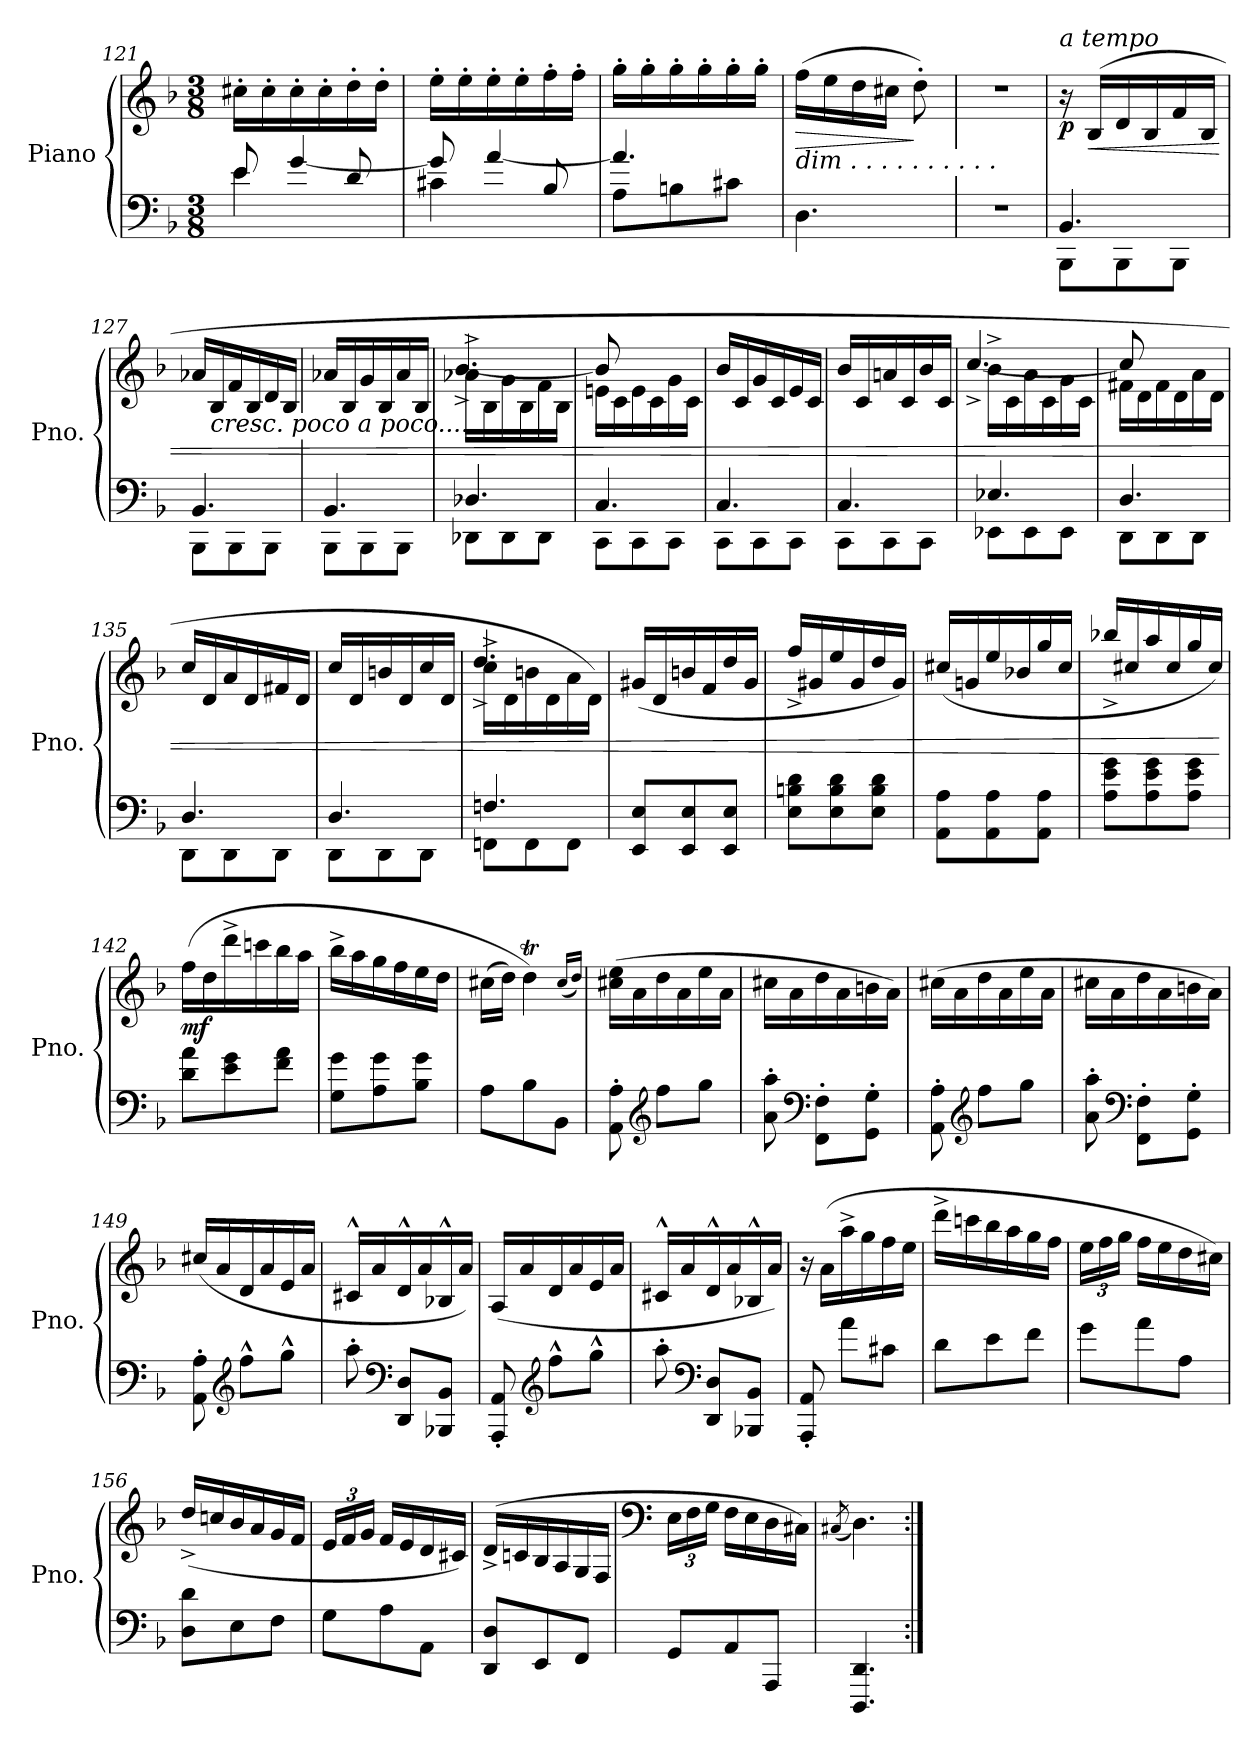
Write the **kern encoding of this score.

**kern	**kern	**dynam
*part1	*part1	*part1
*staff2	*staff1	*staff1/2
*I"Piano	*	*
*I'Pno.	*	*
*clefF4	*clefG2	*
*k[b-]	*k[b-]	*
*M3/8	*M3/8	*
=121	=121	=121
*^	*	*
4e\	8e/	16cc#X'\LL	.
.	.	16cc#'\	.
.	[4g/	16cc#'\	.
.	.	16cc#'\	.
8d/	.	16dd'\	.
.	.	16dd'\JJ	.
=122	=122	=122	=122
4c#X\	8g/]	16ee'\LL	.
.	.	16ee'\	.
.	[4a/	16ee'\	.
.	.	16ee'\	.
8B-/	.	16ff'\	.
.	.	16ff'\JJ	.
!!LO:PB:g=z
=123	=123	=123	=123
8A\L	4.a/]	16gg'\LL	.
.	.	16gg'\	.
8Bn\	.	16gg'\	.
.	.	16gg'\	.
8c#X\J	.	16gg'\	.
.	.	16gg'\JJ	.
*v	*v	*	*
=124	=124	=124
*	*MM135	*
!	!LO:TX:b:i:t=dim . . . . . . . . . .	!
!	!	!LO:HP:b
4.D\	(16ff\LL	>
.	16ee\	.
*	*MM120	*
.	16dd\	.
.	16cc#X\JJ	.
*	*MM113	*
.	8dd'\)	]
=125	=125	=125
4.r	4.r	.
=126	=126	=126
*	*MM150	*
*^	*	*
!	!	!LO:TX:a:i:t=a tempo	!
!	!	!	!LO:DY:b
8BBB-\L	4.BB-/	16r	p
!	!	!	!LO:HP:b
.	.	(16B-/LL	<
8BBB-\	.	16d/	.
.	.	16B-/	.
8BBB-\J	.	16f/	.
.	.	16B-/JJ	.
=127	=127	=127	=127
8BBB-\L	4.BB-/	16a-X/LL	.
!	!	!LO:TX:b:i:t=cresc. poco a poco....	!
.	.	16B-/	.
8BBB-\	.	16f/	.
.	.	16B-/	.
8BBB-\J	.	16d/	.
.	.	16B-/JJ	.
=128	=128	=128	=128
8BBB-\L	4.BB-/	16a-X/LL	.
.	.	16B-/	.
8BBB-\	.	16g/	.
.	.	16B-/	.
8BBB-\J	.	16a-/	.
.	.	16B-/JJ	.
!!LO:LB:g=z
=129	=129	=129	=129
*	*	*^	*
8DD-X\L	4.D-X/	16a-X^\LL	[4.b-^/	.
.	.	16B-\	.	.
8DD-\	.	16g\	.	.
.	.	16B-\	.	.
8DD-\J	.	16f\	.	.
.	.	16B-\JJ	.	.
=130	=130	=130	=130	=130
8CC\L	4.C/	(>16en\LL	8b-/])	.
.	.	16c\	.	.
8CC\	.	16e\	4ryy	.
.	.	16c\	.	.
8CC\J	.	16g\	.	.
.	.	16c\JJ	.	.
*	*	*v	*v	*
=131	=131	=131	=131
8CC\L	4.C/	16b-/LL	.
.	.	16c/	.
8CC\	.	16g/	.
.	.	16c/	.
8CC\J	.	16e/	.
.	.	16c/JJ	.
=132	=132	=132	=132
8CC\L	4.C/	16b-/LL	.
.	.	16c/	.
8CC\	.	16an/	.
.	.	16c/	.
8CC\J	.	16b-/	.
.	.	16c/JJ	.
=133	=133	=133	=133
*	*	*^	*
8EE-X\L	4.E-X/	16b-^\LL	[4.cc^/	.
.	.	16c\	.	.
8EE-\	.	16a\	.	.
.	.	16c\	.	.
8EE-\J	.	16g\	.	.
.	.	16c\JJ	.	.
!!LO:LB:g=z	!!
=134	=134	=134	=134	=134
8DD\L	4.D/	(>16f#X\LL	8cc/])	.
.	.	16d\	.	.
8DD\	.	16f#\	4ryy	.
.	.	16d\	.	.
8DD\J	.	16a\	.	.
.	.	16d\JJ	.	.
*	*	*v	*v	*
=135	=135	=135	=135
8DD\L	4.D/	16cc/LL	.
.	.	16d/	.
8DD\	.	16a/	.
.	.	16d/	.
8DD\J	.	16f#X/	.
.	.	16d/JJ	.
=136	=136	=136	=136
8DD\L	4.D/	16cc/LL	.
.	.	16d/	.
8DD\	.	16bn/	.
.	.	16d/	.
8DD\J	.	16cc/	.
.	.	16d/JJ	.
=137	=137	=137	=137
*	*	*^	*
8FFn\L	4.Fn/	16cc^\LL	4.dd^/	.
.	.	16d\	.	.
8FF\	.	16bn\	.	.
.	.	16d\	.	.
8FF\J	.	16a\	.	.
.	.	16d\JJ)	.	.
*v	*v	*	*	*
*	*v	*v	*
=138	=138	=138
8EE/ 8E/L	(16g#X/LL	.
.	16d/	.
8EE/ 8E/	16bn/	.
.	16f/	.
8EE/ 8E/J	16dd/	.
.	16g#/JJ	.
!!LO:LB:g=z
=139	=139	=139
8E\ 8Bn\ 8d\L	16ff^/LL	.
.	16g#X/	.
8E\ 8B\ 8d\	16ee/	.
.	16g#/	.
8E\ 8B\ 8d\J	16dd/	.
.	16g#/JJ)	.
=140	=140	=140
8AA\ 8A\L	(16cc#X/LL	.
.	16gn/	.
8AA\ 8A\	16ee/	.
.	16b-X/	.
8AA\ 8A\J	16gg/	.
.	16cc#/JJ	.
=141	=141	=141
8A\ 8e\ 8g\L	16bb-X^/LL	.
.	16cc#X/	.
8A\ 8e\ 8g\	16aa/	.
.	16cc#/	.
8A\ 8e\ 8g\J	16gg/	.
.	16cc#/JJ)	.
.	.	[
=142	=142	=142
!	!	!LO:DY:b
8d\ 8a\L	(16ff\LL	mf
.	16dd\	.
8e\ 8g\	16ddd^\	.
.	16cccn\	.
8f\ 8a\J	16bb-\	.
.	16aa\JJ	.
=143	=143	=143
8G\ 8g\L	16bb-^\LL	.
.	16aa\	.
8A\ 8g\	16gg\	.
.	16ff\	.
8B-\ 8g\J	16ee\	.
.	16dd\JJ	.
!!LO:LB:g=z
=144	=144	=144
8A\L	(16cc#X\LL	.
.	16dd\JJ)	.
8B-\	4ddT\)	.
8BB-\J	.	.
.	(16qcc#/LL	.
.	16qdd/JJ)	.
=145	=145	=145
8AA\' 8A\'	(16cc#X\ 16ee\LL	.
.	16a\	.
*clefG2	*	*
8ff\L	16dd\	.
.	16a\	.
8gg\J	16ee\	.
.	16a\JJ	.
=146	=146	=146
8a\' 8aa\'	16cc#X\LL	.
.	16a\	.
*clefF4	*	*
8FF\' 8F\'L	16dd\	.
.	16a\	.
8GG\' 8G\'J	16bn\	.
.	16a\JJ)	.
=147	=147	=147
8AA\' 8A\'	(16cc#X\LL	.
.	16a\	.
*clefG2	*	*
8ff\L	16dd\	.
.	16a\	.
8gg\J	16ee\	.
.	16a\JJ	.
=148	=148	=148
8a\' 8aa\'	16cc#X\LL	.
.	16a\	.
*clefF4	*	*
8FF\' 8F\'L	16dd\	.
.	16a\	.
8GG\' 8G\'J	16bn\	.
.	16a\JJ)	.
!!LO:PB:g=z
=149	=149	=149
8AA\' 8A\'	(16cc#X/LL	.
.	16a/	.
*clefG2	*	*
8ff^^\L	16d/	.
.	16a/	.
8gg^^\J	16e/	.
.	16a/JJ	.
=150	=150	=150
8aa'\	16c#X^^/LL	.
.	16a/	.
*clefF4	*	*
8DD/ 8D/L	16d^^/	.
.	16a/	.
8BBB-X/ 8BB-/J	16B-X^^/	.
.	16a/JJ)	.
=151	=151	=151
8AAA/' 8AA/'	(16A/LL	.
.	16a/	.
*clefG2	*	*
8ff^^\L	16d/	.
.	16a/	.
8gg^^\J	16e/	.
.	16a/JJ	.
=152	=152	=152
8aa'\	16c#X^^/LL	.
.	16a/	.
*clefF4	*	*
8DD/ 8D/L	16d^^/	.
.	16a/	.
8BBB-X/ 8BB-/J	16B-X^^/	.
.	16a/JJ)	.
!!LO:LB:g=z
=153	=153	=153
8AAA/' 8AA/'	16r	.
.	(16a\LL	.
8a\L	16aa^\	.
.	16gg\	.
8c#X\J	16ff\	.
.	16ee\JJ	.
=154	=154	=154
8d\L	16ddd^\LL	.
.	16cccn\	.
8e\	16bb-\	.
.	16aa\	.
8f\J	16gg\	.
.	16ff\JJ	.
=155	=155	=155
*	*Xbrackettup	*
8g\L	24ee\LL	.
.	24ff\	.
.	24gg\JJ	.
8a\	16ff\LL	.
.	16ee\	.
8A\J	16dd\	.
.	16cc#X\JJ)	.
=156	=156	=156
8D\ 8d\L	(16dd^/LL	.
.	16ccn/	.
8E\	16b-/	.
.	16a/	.
8F\J	16g/	.
.	16f/JJ	.
!!LO:LB:g=z
=157	=157	=157
8G\L	24e/LL	.
.	24f/	.
.	24g/JJ	.
8A\	16f/LL	.
.	16e/	.
8AA\J	16d/	.
.	16c#X/JJ)	.
=158	=158	=158
8DD/ 8D/L	(16d^/LL	.
.	16cn/	.
8EE/	16B-/	.
.	16A/	.
8FF/J	16G/	.
.	16F/JJ	.
=159	=159	=159
*	*clefF4	*
8GG/L	24E\LL	.
.	24F\	.
.	24G\JJ	.
8AA/	16F\LL	.
.	16E\	.
8AAA/J	16D\	.
.	16C#X\JJ)	.
=160	=160	=160
.	(8qC#X/	.
4.DDD/ 4.DD/	4.D\)	.
=:|!	=:|!	=:|!
*-	*-	*-
